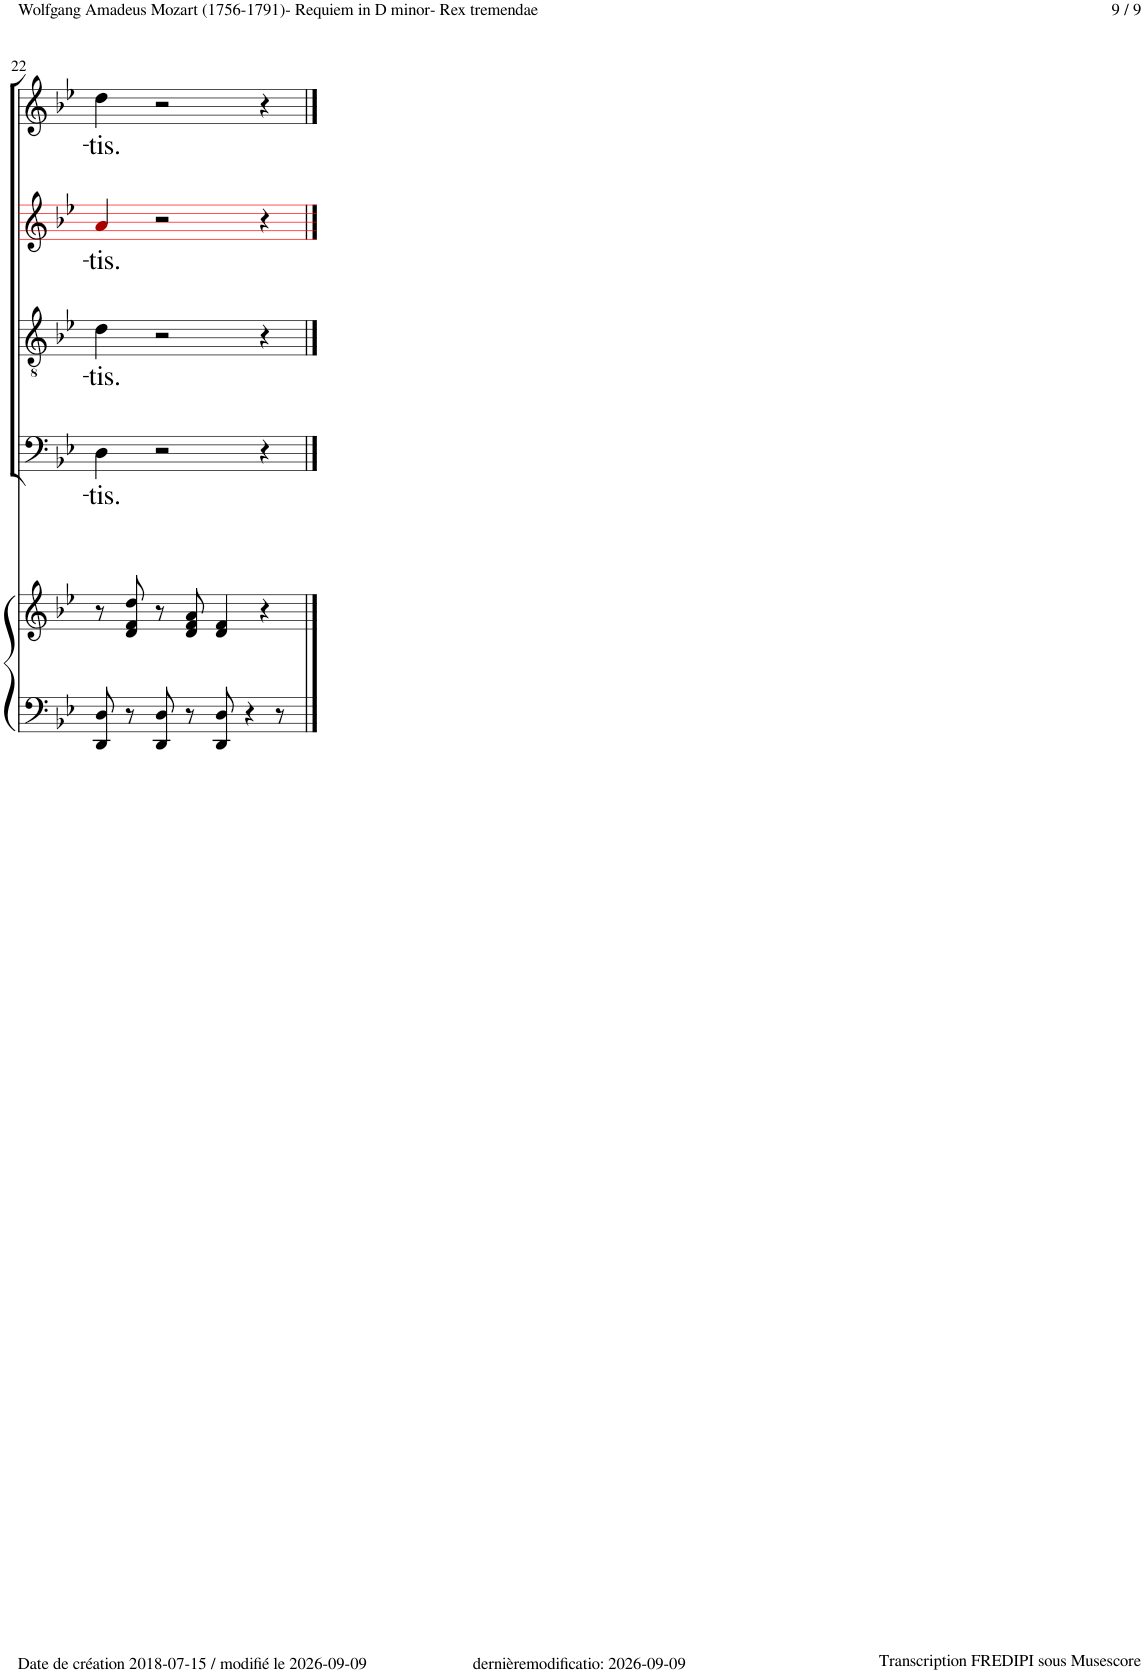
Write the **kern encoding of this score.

**kern	**kern	**kern	**text	**kern	**text	**kern	**text	**kern	**text
*part5	*part5	*part4	*part4	*part3	*part3	*part2	*part2	*part1	*part1
*staff6	*staff5	*staff4	*staff4	*staff3	*staff3	*staff2	*staff2	*staff1	*staff1
*I"Piano	*	*I"Bass	*	*I"Tenor	*	*I"Alto	*	*I"Soprano	*
*I'Pno	*	*	*	*	*	*	*	*	*
!!LO:PB:g=z
*clefF4	*clefG2	*clefF4	*	*clefGv2	*	*clefG2	*	*clefG2	*
*	*	*	*	*	*	*ITrd1c2	*	*	*
*k[b-e-]	*k[b-e-]	*k[b-e-]	*	*k[b-e-]	*	*k[b-e-]	*	*k[b-e-]	*
*M8/8	*M8/8	*M8/8	*	*M8/8	*	*M8/8	*	*M8/8	*
*met(c)	*met(c)	*met(c)	*	*met(c)	*	*met(c)	*	*met(c)	*
=22	=22	=22	=22	=22	=22	=22	=22	=22	=22
!	!	!	!LO:LY:b	!	!LO:LY:b	!	!LO:LY:b	!	!LO:LY:b
8DD/ 8D/	8r	4D!\	-tis.	4d!\	-tis.	4a!i/	-tis.	4dd!\	-tis.
8r	8d/ 8f/ 8dd/	.	.	.	.	.	.	.	.
8DD/ 8D/	8r	2r	.	2r	.	2r	.	2r	.
8r	8d/ 8f/ 8a/	.	.	.	.	.	.	.	.
8DD/ 8D/	4d/ 4f/	.	.	.	.	.	.	.	.
4r	.	.	.	.	.	.	.	.	.
.	4r	4r	.	4r	.	4r	.	4r	.
8r	.	.	.	.	.	.	.	.	.
==	==	==	==	==	==	==	==	==	==
*-	*-	*-	*-	*-	*-	*-	*-	*-	*-
